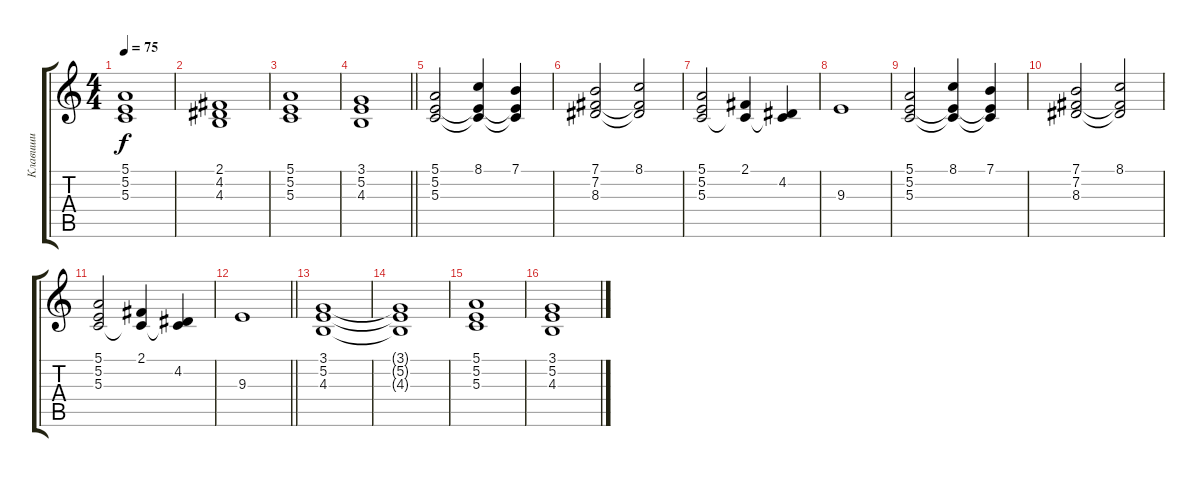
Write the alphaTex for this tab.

\track ("Клавиши" "Клавиши") {instrument pad8sweep}
\staff {score tabs}
\tuning (E4 B3 G3 D3 A2 E2) {hide}
\ts (4 4)
\tempo 75
\clef g2
\ks c
(5.1 5.2 5.3).1{dy f} |
(2.1 4.2 4.3).1 |
(5.1 5.2 5.3).1 |
\barLineRight lightlight
(3.1 5.2 4.3).1 |
(5.1 5.2 5.3).2 (8.1 5.2{t} 5.3{t}).4 (7.1 5.2{t} 5.3{t}).4 |
(7.1 7.2 8.3).2 (8.1 7.2{t} 8.3{t}).2 |
(5.1 5.2 5.3).2 (2.1 5.3{t}).4 (4.2 5.3{t}).4 |
9.3.1 |
(5.1 5.2 5.3).2 (8.1 5.2{t} 5.3{t}).4 (7.1 5.2{t} 5.3{t}).4 |
(7.1 7.2 8.3).2 (8.1 7.2{t} 8.3{t}).2 |
(5.1 5.2 5.3).2 (2.1 5.3{t}).4 (4.2 5.3{t}).4 |
\barLineRight lightlight
9.3.1 |
(3.1 5.2 4.3).1 |
(3.1{t} 5.2{t} 4.3{t}).1 |
(5.1 5.2 5.3).1 |
(3.1 5.2 4.3).1
